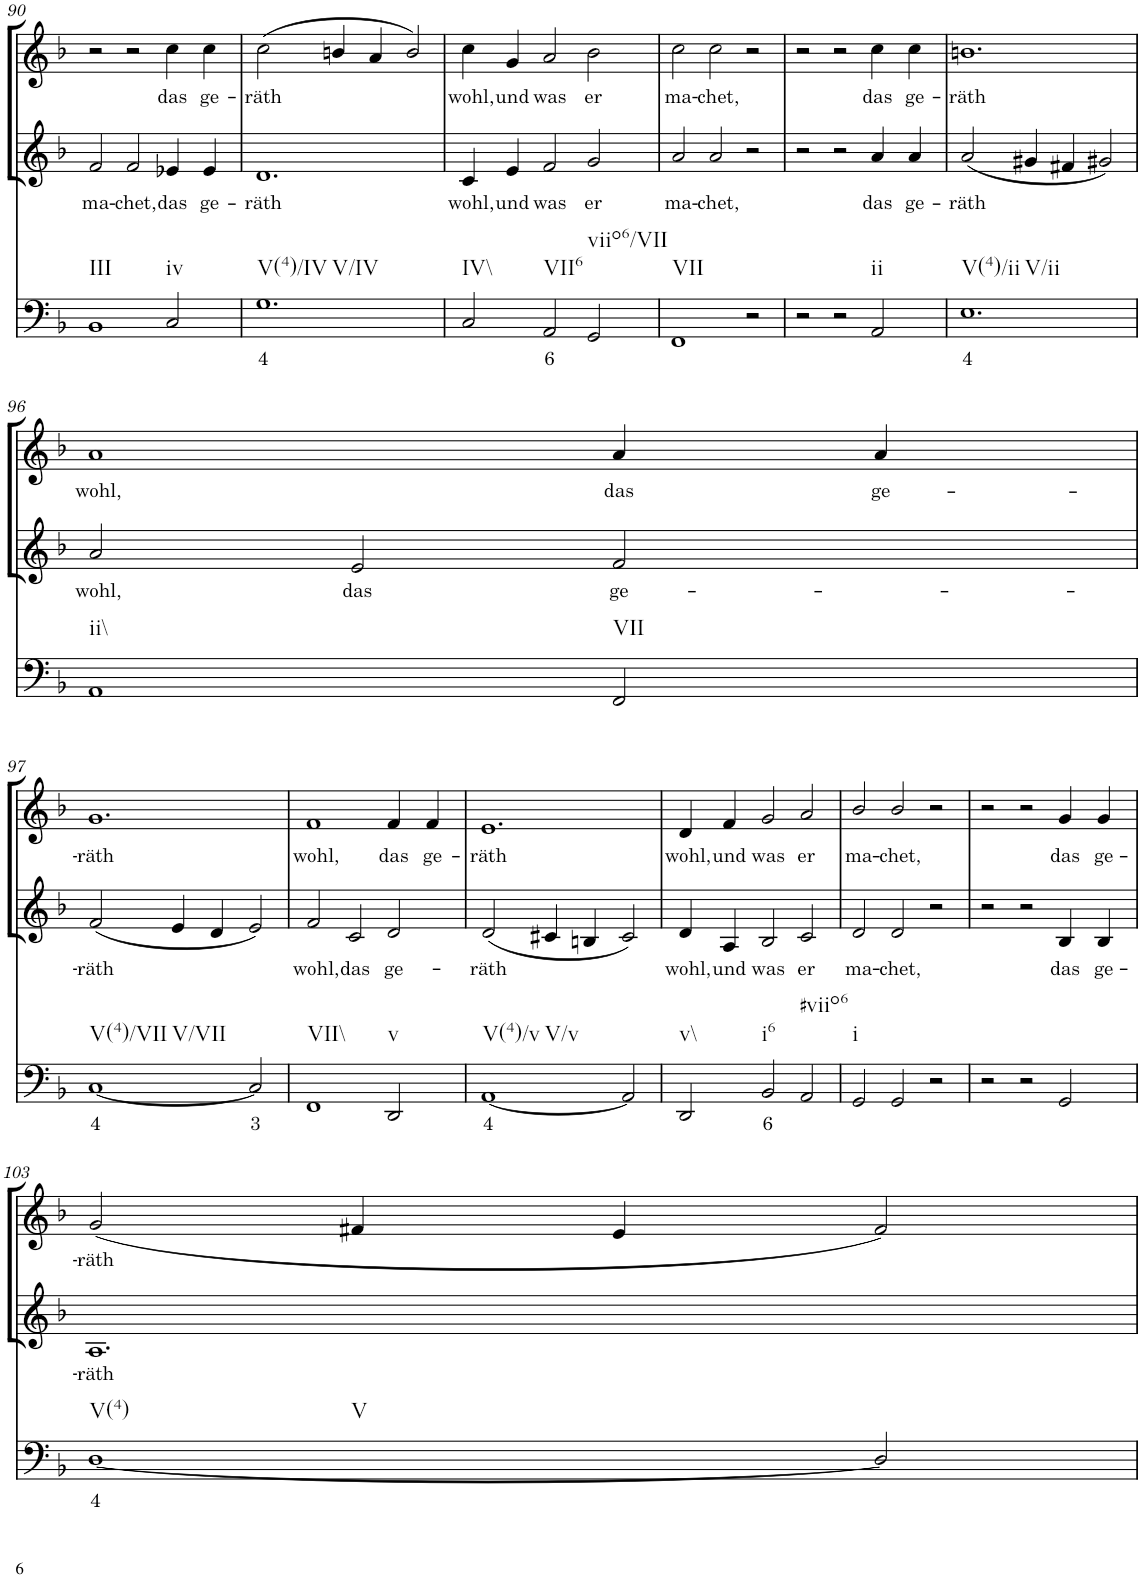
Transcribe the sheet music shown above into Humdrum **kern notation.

**kern	**text	**kern	**text	**kern	**text
*part3	*part3	*part2	*part2	*part1	*part1
*staff3	*staff3	*staff2	*staff2	*staff1	*staff1
*I"Continuo	*	*I"Alto	*	*I"Soprano	*
!!LO:PB:g=z
*clefF4	*	*clefG2	*	*clefG2	*
*k[b-]	*	*k[b-]	*	*k[b-]	*
*M3/2	*	*M3/2	*	*M3/2	*
=90	=90	=90	=90	=90	=90
!LO:TX:b:t=III	!	!	!	!	!
!	!	!	!LO:LY:b	!	!
1BB-	.	2f/	ma-	2r	.
!	!	!	!LO:LY:b	!	!
.	.	2f/	chet,	2r	.
!LO:TX:b:t=iv	!	!	!	!	!
!	!	!	!LO:LY:b	!	!LO:LY:b
2C/	.	4e-X/	das	4cc\	das
!	!	!	!LO:LY:b	!	!LO:LY:b
.	.	4e-/	ge-	4cc\	ge-
=91	=91	=91	=91	=91	=91
!LO:TX:b:t=V(4)/IV	!	!	!	!	!
!LO:TX:b:t=V/IV	!	!	!	!	!
!	!LO:LY:b	!	!LO:LY:b	!	!LO:LY:b
1.G	4	1.d	räth	(2cc\	räth
.	.	.	.	4bn/	.
.	.	.	.	4a/	.
.	.	.	.	2b/)	.
=92	=92	=92	=92	=92	=92
!LO:TX:b:t=IV\\	!	!	!	!	!
!	!	!	!LO:LY:b	!	!LO:LY:b
2C/	.	4c/	wohl,	4cc\	wohl,
!	!	!	!LO:LY:b	!	!LO:LY:b
.	.	4e/	und	4g/	und
!LO:TX:b:t=VII6	!	!	!	!	!
!	!LO:LY:b	!	!LO:LY:b	!	!LO:LY:b
2AA/	6	2f/	was	2a/	was
!LO:TX:b:t=viio6/VII	!	!	!	!	!
!	!	!	!LO:LY:b	!	!LO:LY:b
2GG/	.	2g/	er	2b-\	er
=93	=93	=93	=93	=93	=93
!LO:TX:b:t=VII	!	!	!	!	!
!	!	!	!LO:LY:b	!	!LO:LY:b
1FF	.	2a/	ma-	2cc\	ma-
!	!	!	!LO:LY:b	!	!LO:LY:b
.	.	2a/	chet,	2cc\	chet,
2r	.	2r	.	2r	.
=94	=94	=94	=94	=94	=94
2r	.	2r	.	2r	.
2r	.	2r	.	2r	.
!LO:TX:b:t=ii	!	!	!	!	!
!	!	!	!LO:LY:b	!	!LO:LY:b
2AA/	.	4a/	das	4cc\	das
!	!	!	!LO:LY:b	!	!LO:LY:b
.	.	4a/	ge-	4cc\	ge-
=95	=95	=95	=95	=95	=95
!LO:TX:b:t=V(4)/ii	!	!	!	!	!
!LO:TX:b:t=V/ii	!	!	!	!	!
!	!LO:LY:b	!	!LO:LY:b	!	!LO:LY:b
1.E	4	(2a/	räth	1.bn	räth
.	.	4g#X/	.	.	.
.	.	4f#X/	.	.	.
.	.	2g#X/)	.	.	.
!!LO:LB:g=z
=96	=96	=96	=96	=96	=96
!LO:TX:b:t=ii\\	!	!	!	!	!
!	!	!	!LO:LY:b	!	!LO:LY:b
1AA	.	2a/	wohl,	1a	wohl,
!	!	!	!LO:LY:b	!	!
.	.	2e/	das	.	.
!LO:TX:b:t=VII	!	!	!	!	!
!	!	!	!LO:LY:b	!	!LO:LY:b
2FF/	.	2f/	ge-	4a/	das
!	!	!	!	!	!LO:LY:b
.	.	.	.	4a/	ge-
!!LO:LB:g=z
=97	=97	=97	=97	=97	=97
!LO:TX:b:t=V(4)/VII	!	!	!	!	!
!LO:TX:b:t=V/VII	!	!	!	!	!
!	!LO:LY:b	!	!LO:LY:b	!	!LO:LY:b
[1C	4	(2f/	räth	1.g	räth
.	.	4e/	.	.	.
.	.	4d/	.	.	.
!	!LO:LY:b	!	!	!	!
2C/]	3	2e/)	.	.	.
=98	=98	=98	=98	=98	=98
!LO:TX:b:t=VII\\	!	!	!	!	!
!	!	!	!LO:LY:b	!	!LO:LY:b
1FF	.	2f/	wohl,	1f	wohl,
!	!	!	!LO:LY:b	!	!
.	.	2c/	das	.	.
!LO:TX:b:t=v	!	!	!	!	!
!	!	!	!LO:LY:b	!	!LO:LY:b
2DD/	.	2d/	ge-	4f/	das
!	!	!	!	!	!LO:LY:b
.	.	.	.	4f/	ge-
=99	=99	=99	=99	=99	=99
!LO:TX:b:t=V(4)/v	!	!	!	!	!
!LO:TX:b:t=V/v	!	!	!	!	!
!	!LO:LY:b	!	!LO:LY:b	!	!LO:LY:b
[1AA	4	(2d/	räth	1.e	räth
.	.	4c#X/	.	.	.
.	.	4Bn/	.	.	.
2AA/]	.	2c#/)	.	.	.
=100	=100	=100	=100	=100	=100
!LO:TX:b:t=v\\	!	!	!	!	!
!	!	!	!LO:LY:b	!	!LO:LY:b
2DD/	.	4d/	wohl,	4d/	wohl,
!	!	!	!LO:LY:b	!	!LO:LY:b
.	.	4A/	und	4f/	und
!LO:TX:b:t=i6	!	!	!	!	!
!	!LO:LY:b	!	!LO:LY:b	!	!LO:LY:b
2BB-/	6	2B-/	was	2g/	was
!LO:TX:b:t=#viio6	!	!	!	!	!
!	!	!	!LO:LY:b	!	!LO:LY:b
2AA/	.	2c/	er	2a/	er
=101	=101	=101	=101	=101	=101
!LO:TX:b:t=i	!	!	!	!	!
!	!	!	!LO:LY:b	!	!LO:LY:b
2GG/	.	2d/	ma-	2b-/	ma-
!	!	!	!LO:LY:b	!	!LO:LY:b
2GG/	.	2d/	chet,	2b-/	chet,
2r	.	2r	.	2r	.
=102	=102	=102	=102	=102	=102
2r	.	2r	.	2r	.
2r	.	2r	.	2r	.
!	!	!	!LO:LY:b	!	!LO:LY:b
2GG/	.	4B-/	das	4g/	das
!	!	!	!LO:LY:b	!	!LO:LY:b
.	.	4B-/	ge-	4g/	ge-
!!LO:LB:g=z
=103	=103	=103	=103	=103	=103
!LO:TX:b:t=V(4)	!	!	!	!	!
!LO:TX:b:t=V	!	!	!	!	!
!	!LO:LY:b	!	!LO:LY:b	!	!LO:LY:b
[1D	4	1.A	räth	(2g/	räth
.	.	.	.	4f#X/	.
.	.	.	.	4e/	.
2D/]	.	.	.	2f#/)	.
=	=	=	=	=	=
*-	*-	*-	*-	*-	*-
